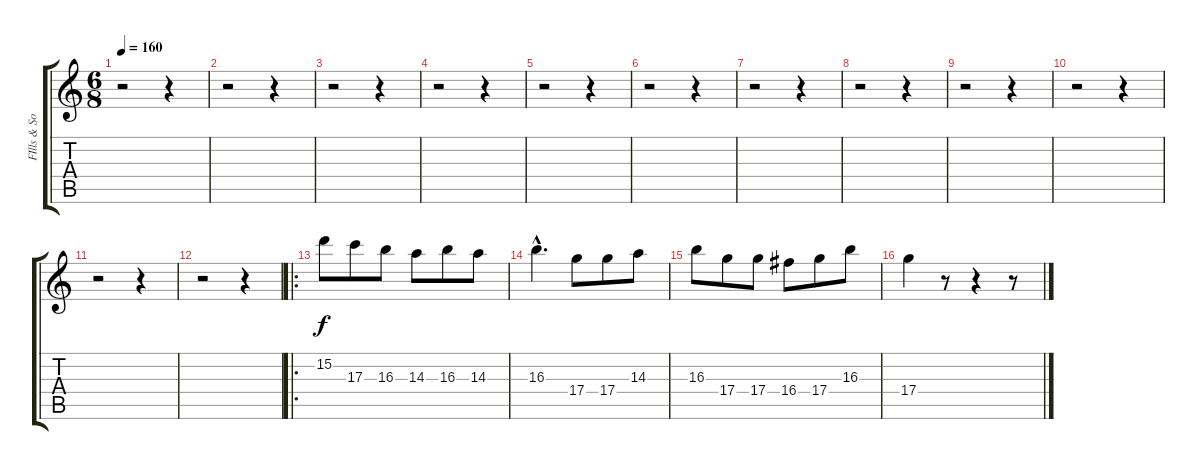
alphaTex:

\track ("FIlls & Soli (Distortion)" "FIlls & So") {instrument distortionguitar}
\staff {score tabs}
\tuning (E4 B3 G3 D3 A2 E2) {hide}
\ts (6 8)
\tempo 160
\clef g2
\ks c
r.2{dy f} r.4 |
r.2 r.4 |
r.2 r.4 |
r.2 r.4 |
r.2 r.4 |
r.2 r.4 |
r.2 r.4 |
r.2 r.4 |
r.2 r.4 |
r.2 r.4 |
r.2 r.4 |
r.2 r.4 |
\ro
15.2.8 17.3.8 16.3.8 14.3.8 16.3.8 14.3.8 |
16.3{hac}.4{d} 17.4.8 17.4.8 14.3.8 |
16.3.8 17.4.8 17.4.8 16.4.8 17.4.8 16.3.8 |
17.4.4 r.8 r.4 r.8
